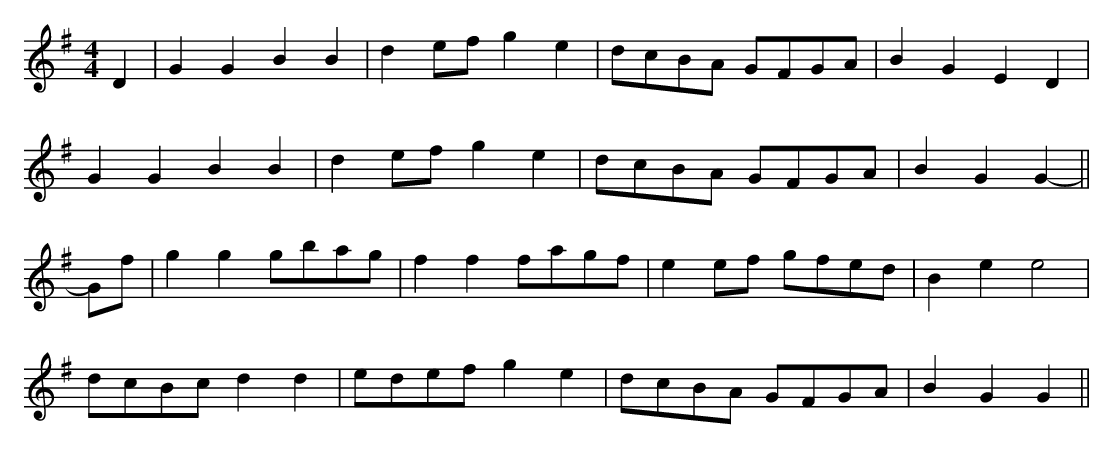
X:1
M:4/4
K:G
D2|G2 G2 B2 B2|d2 ef g2 e2|dcBA GFGA|B2 G2 E2 D2|
G2 G2 B2 B2|d2 ef g2 e2|dcBA GFGA|B2 G2 G2-||
Gf|g2 g2 gbag|f2 f2 fagf|e2 ef gfed|B2 e2 e4|
dcBc d2 d2|edef g2 e2|dcBA GFGA|B2 G2 G2||
